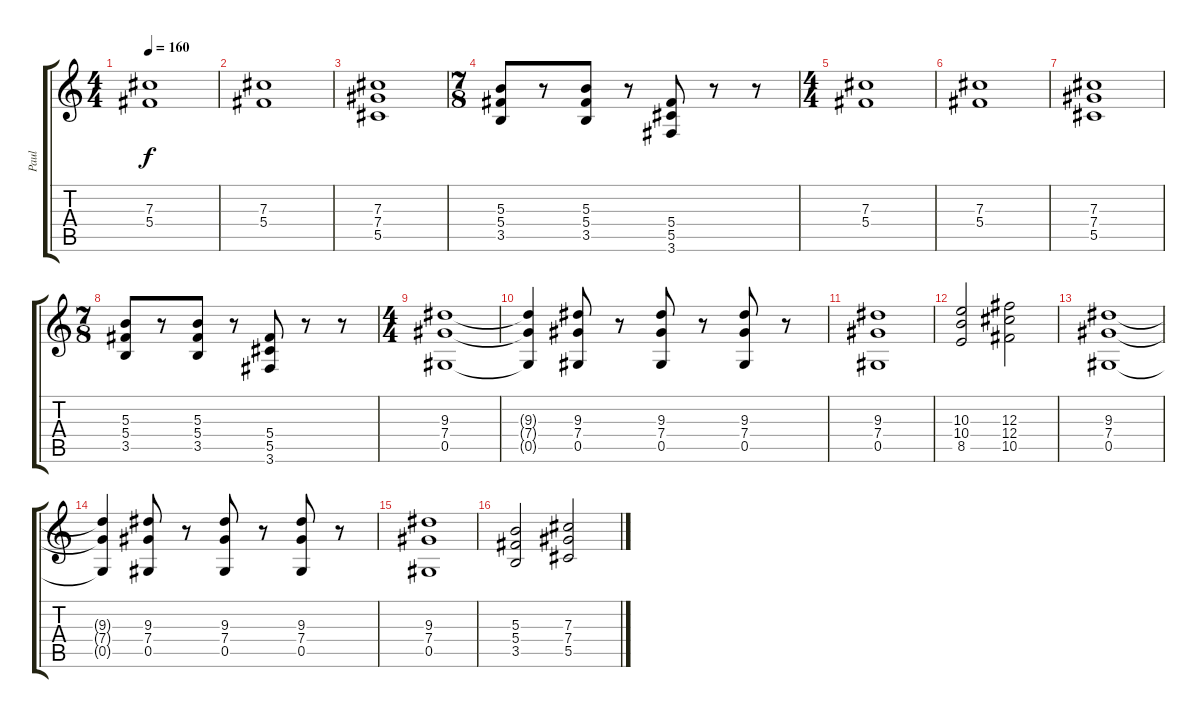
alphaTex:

\track ("Paul" "Paul") {instrument distortionguitar}
\staff {score tabs}
\tuning (Eb4 Bb3 Gb3 Db3 Ab2 Eb2) {hide}
\ts (4 4)
\tempo 160
\clef g2
\ks c
(7.3 5.4).1{dy f} |
(7.3 5.4).1 |
(7.3 7.4 5.5).1 |
\ts (7 8)
(5.3 5.4 3.5).8 r.8 (5.3 5.4 3.5).8 r.8 (5.4 5.5 3.6).8 r.8 r.8 |
\ts (4 4)
(7.3 5.4).1 |
(7.3 5.4).1 |
(7.3 7.4 5.5).1 |
\ts (7 8)
(5.3 5.4 3.5).8 r.8 (5.3 5.4 3.5).8 r.8 (5.4 5.5 3.6).8 r.8 r.8 |
\ts (4 4)
(9.3 7.4 0.5).1 |
(9.3{t} 7.4{t} 0.5{t}).4 (9.3 7.4 0.5).8 r.8 (9.3 7.4 0.5).8 r.8 (9.3 7.4 0.5).8 r.8 |
(9.3 7.4 0.5).1 |
(10.3 10.4 8.5).2 (12.3 12.4 10.5).2 |
(9.3 7.4 0.5).1 |
(9.3{t} 7.4{t} 0.5{t}).4 (9.3 7.4 0.5).8 r.8 (9.3 7.4 0.5).8 r.8 (9.3 7.4 0.5).8 r.8 |
(9.3 7.4 0.5).1 |
(5.3 5.4 3.5).2 (7.3 7.4 5.5).2
